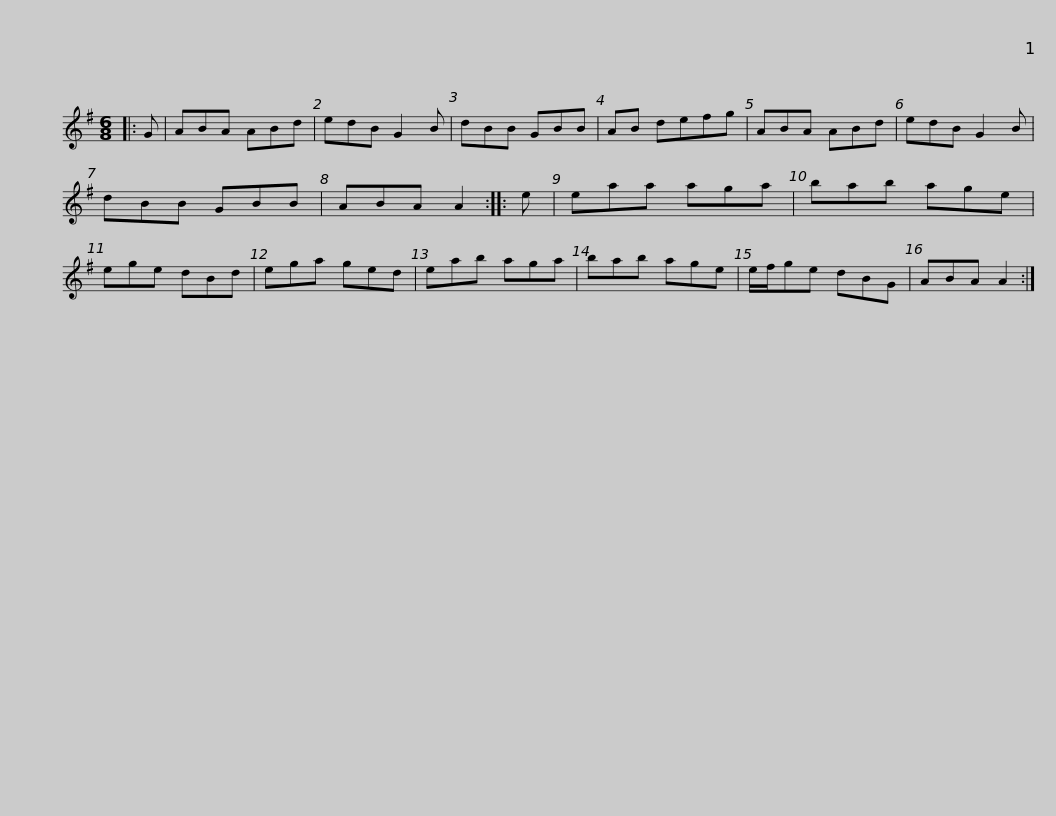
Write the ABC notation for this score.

X:1
L:1/8
M:6/8
I:linebreak $
K:G
V:1 treble
V:1
|: G | ABA ABd | edB G2 B | dBB GBB | AB defg | %5
 ABA ABd | edB G2 B | dBB GBB |$ ABA A2 :: e | %10
 eaa aga | bab age | ege dBd | ega ged | eab aga |$ %15
 bab age | e/f/ge dBG | ABA A2 :| %18
